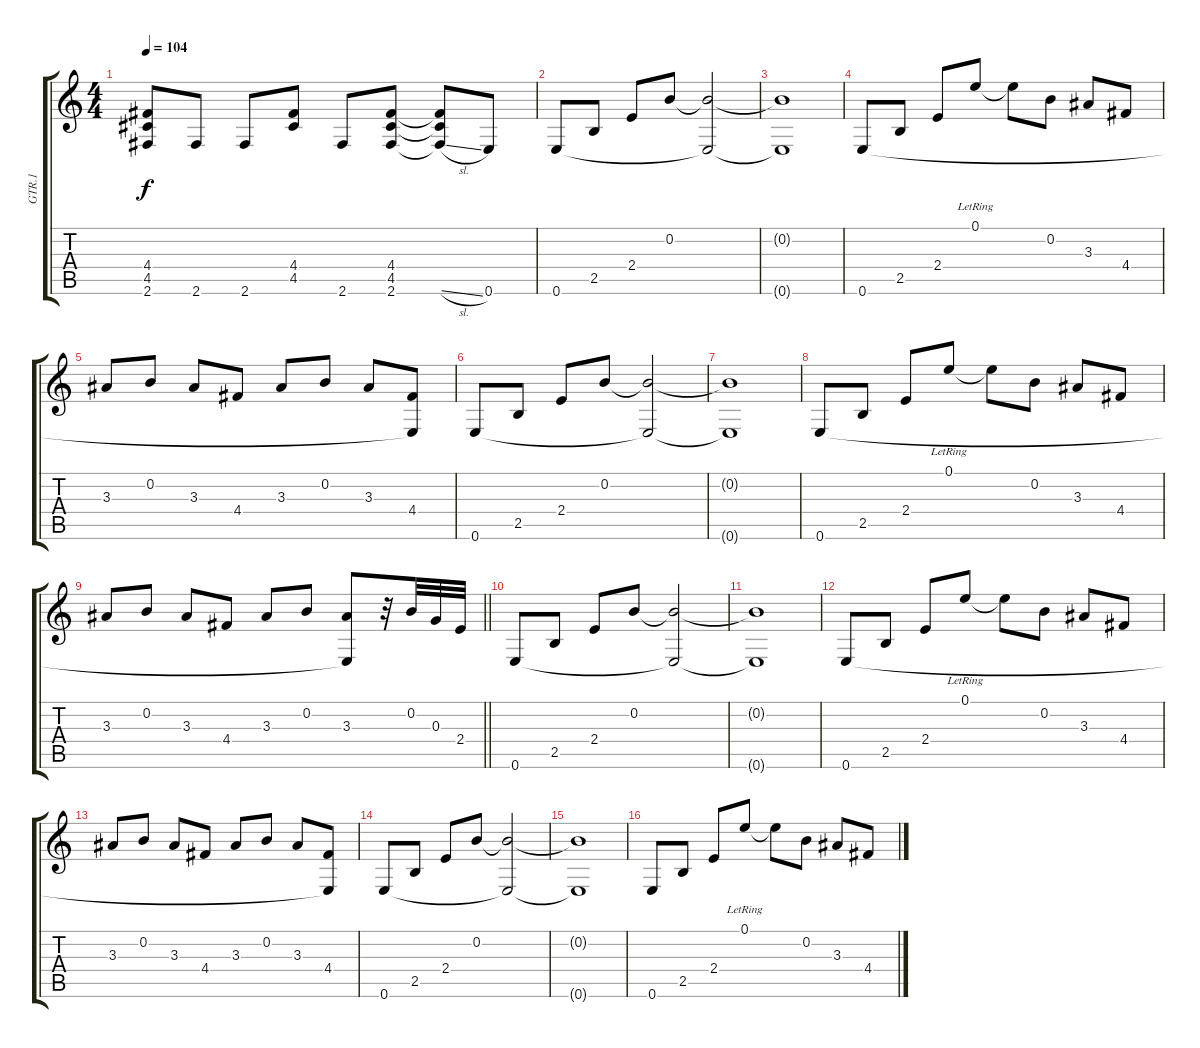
\track ("GTR.1" "GTR.1") {instrument electricguitarclean}
\staff {score tabs}
\tuning (E4 B3 G3 D3 A2 E2) {hide}
\ts (4 4)
\tempo 104
\clef g2
\ks c
(4.4 4.5 2.6).8{dy f} 2.6.8 2.6.8 (4.4 4.5).8 2.6.8 (4.4 4.5 2.6).8 (4.4{t} 4.5{t} 2.6{sl t}).8 0.6.8 |
0.6.8{volume 13 balance 5 instrument electricguitarclean} 2.5.8 2.4.8 0.2.8 (0.2{t} 0.6{t}).2 |
(0.2{t} 0.6{t}).1 |
0.6.8 2.5.8 2.4.8 0.1{lr}.8 0.1{t}.8 0.2.8 3.3.8 4.4.8 |
3.3.8 0.2.8 3.3.8 4.4.8 3.3.8 0.2.8 3.3.8 (4.4 0.6{t}).8 |
0.6.8 2.5.8 2.4.8 0.2.8 (0.2{t} 0.6{t}).2 |
(0.2{t} 0.6{t}).1 |
0.6.8 2.5.8 2.4.8 0.1{lr}.8 0.1{t}.8 0.2.8 3.3.8 4.4.8 |
\barLineRight lightlight
3.3.8 0.2.8 3.3.8 4.4.8 3.3.8 0.2.8 (3.3 0.6{t}).8 r.32 0.2.32 0.3.32 2.4.32 |
0.6.8 2.5.8 2.4.8 0.2.8 (0.2{t} 0.6{t}).2 |
(0.2{t} 0.6{t}).1 |
0.6.8 2.5.8 2.4.8 0.1{lr}.8 0.1{t}.8 0.2.8 3.3.8 4.4.8 |
3.3.8 0.2.8 3.3.8 4.4.8 3.3.8 0.2.8 3.3.8 (4.4 0.6{t}).8 |
0.6.8 2.5.8 2.4.8 0.2.8 (0.2{t} 0.6{t}).2 |
(0.2{t} 0.6{t}).1 |
0.6.8 2.5.8 2.4.8 0.1{lr}.8 0.1{t}.8 0.2.8 3.3.8 4.4.8
